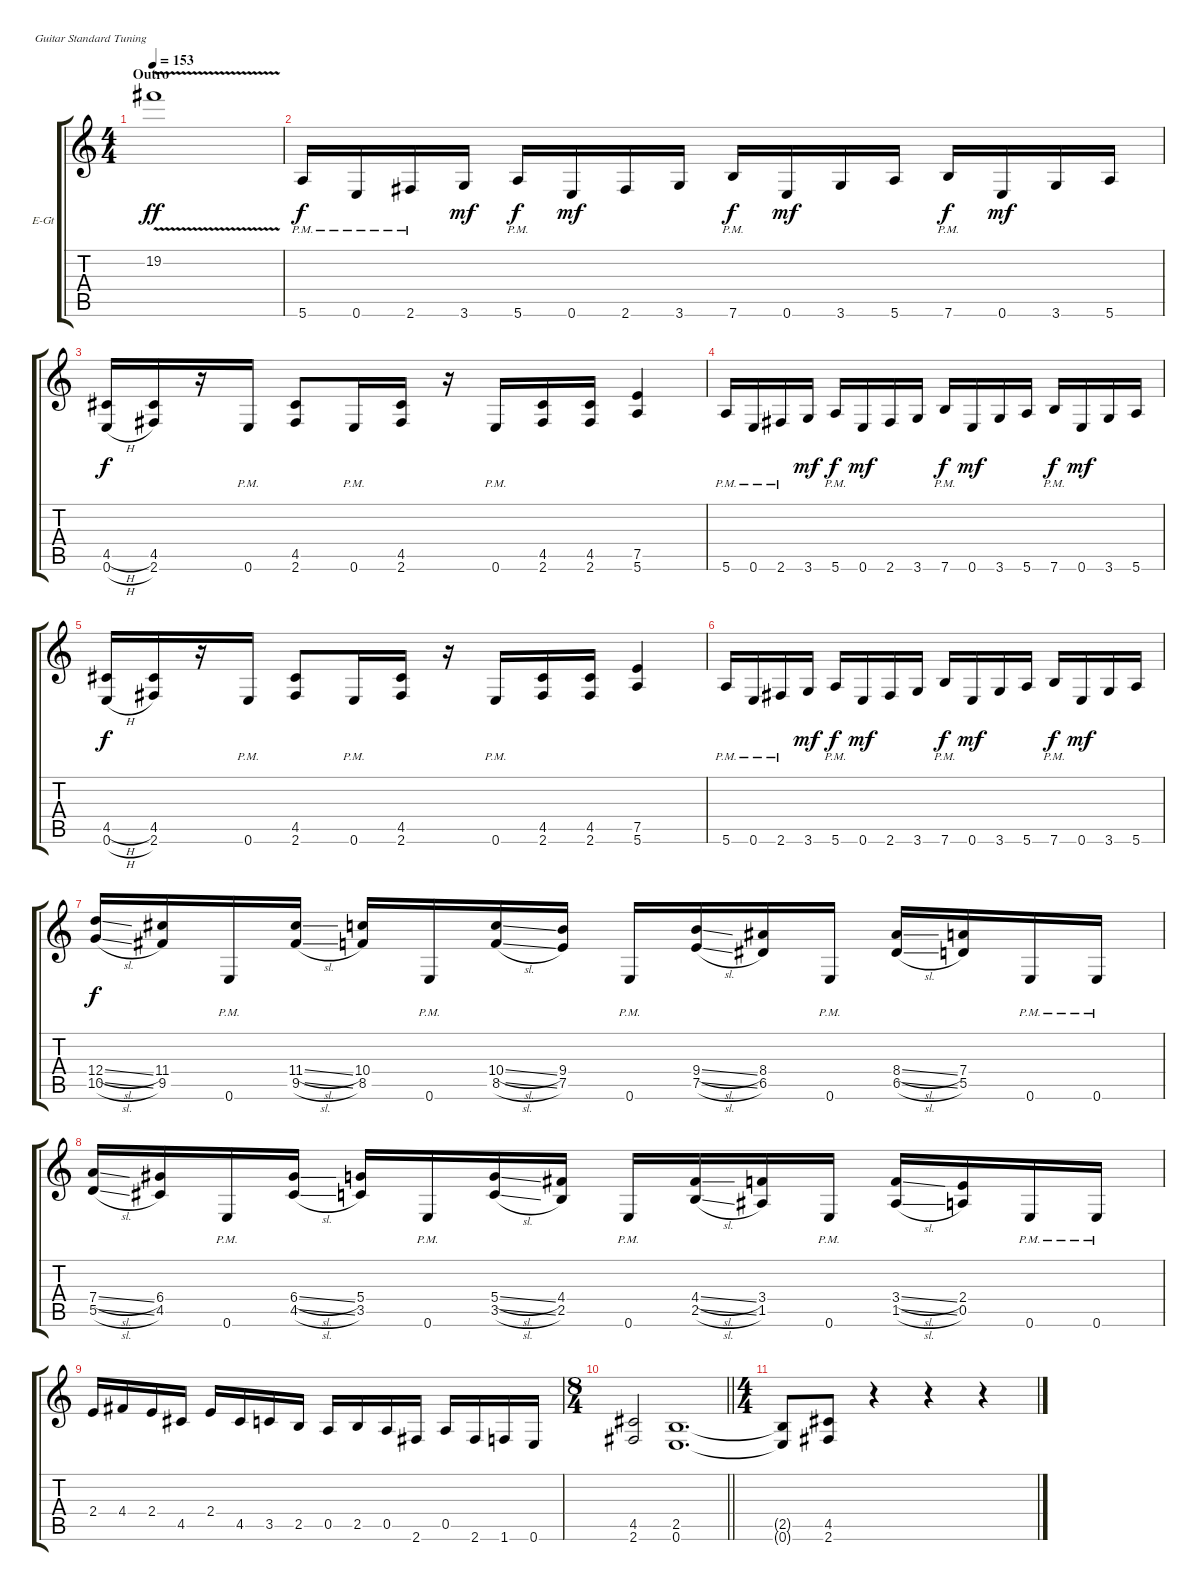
\bracketExtendMode groupsimilarinstruments
\firstSystemTrackNameOrientation horizontal
\otherSystemsTrackNameOrientation horizontal
\track ("Mustaine" "E-Gt") {instrument distortionguitar}
\staff {score tabs}
\tuning (E4 B3 G3 D3 A2 E2)
\ts (4 4)
\section ("" "Outro")
\tempo 153
\clef g2
\ks c
19.2{v}.1{dy ff} |
5.6{pm}.16{dy f} 0.6{pm}.16 2.6{pm}.16 3.6.16{dy mf} 5.6{pm}.16{dy f} 0.6.16{dy mf} 2.6.16 3.6.16 7.6{pm}.16{dy f} 0.6.16{dy mf} 3.6.16 5.6.16 7.6{pm}.16{dy f} 0.6.16{dy mf} 3.6.16 5.6.16 |
(4.5{h} 0.6{h}).16{dy f} (4.5 2.6).16 r.16 0.6{pm}.16 (4.5 2.6).8 0.6{pm}.16 (4.5 2.6).16 r.16 0.6{pm}.16 (4.5 2.6).16 (4.5 2.6).16 (7.5 5.6).4 |
5.6{pm}.16 0.6{pm}.16 2.6{pm}.16 3.6.16{dy mf} 5.6{pm}.16{dy f} 0.6.16{dy mf} 2.6.16 3.6.16 7.6{pm}.16{dy f} 0.6.16{dy mf} 3.6.16 5.6.16 7.6{pm}.16{dy f} 0.6.16{dy mf} 3.6.16 5.6.16 |
(4.5{h} 0.6{h}).16{dy f} (4.5 2.6).16 r.16 0.6{pm}.16 (4.5 2.6).8 0.6{pm}.16 (4.5 2.6).16 r.16 0.6{pm}.16 (4.5 2.6).16 (4.5 2.6).16 (7.5 5.6).4 |
5.6{pm}.16 0.6{pm}.16 2.6{pm}.16 3.6.16{dy mf} 5.6{pm}.16{dy f} 0.6.16{dy mf} 2.6.16 3.6.16 7.6{pm}.16{dy f} 0.6.16{dy mf} 3.6.16 5.6.16 7.6{pm}.16{dy f} 0.6.16{dy mf} 3.6.16 5.6.16 |
(12.4{sl} 10.5{sl}).16{dy f} (11.4 9.5).16 0.6{pm}.16 (11.4{sl} 9.5{sl}).16 (10.4 8.5).16 0.6{pm}.16 (10.4{sl} 8.5{sl}).16 (9.4 7.5).16 0.6{pm}.16 (9.4{sl} 7.5{sl}).16 (8.4 6.5).16 0.6{pm}.16 (8.4{sl} 6.5{sl}).16 (7.4 5.5).16 0.6{pm}.16 0.6{pm}.16 |
(7.4{sl} 5.5{sl}).16 (6.4 4.5).16 0.6{pm}.16 (6.4{sl} 4.5{sl}).16 (5.4 3.5).16 0.6{pm}.16 (5.4{sl} 3.5{sl}).16 (4.4 2.5).16 0.6{pm}.16 (4.4{sl} 2.5{sl}).16 (3.4 1.5).16 0.6{pm}.16 (3.4{sl} 1.5{sl}).16 (2.4 0.5).16 0.6{pm}.16 0.6{pm}.16 |
2.4.16 4.4.16 2.4.16 4.5.16 2.4.16 4.5.16 3.5.16 2.5.16 0.5.16 2.5.16 0.5.16 2.6.16 0.5.16 2.6.16 1.6.16 0.6.16 |
\ts (8 4)
\beaming (8 4 4 4 4)
\barLineRight lightlight
(4.5 2.6).2 (2.5 0.6).1{d} |
\ts (4 4)
\beaming (8 2 2 2 2)
(2.5{t} 0.6{t}).8 (4.5 2.6).8 r.4 r.4 r.4
